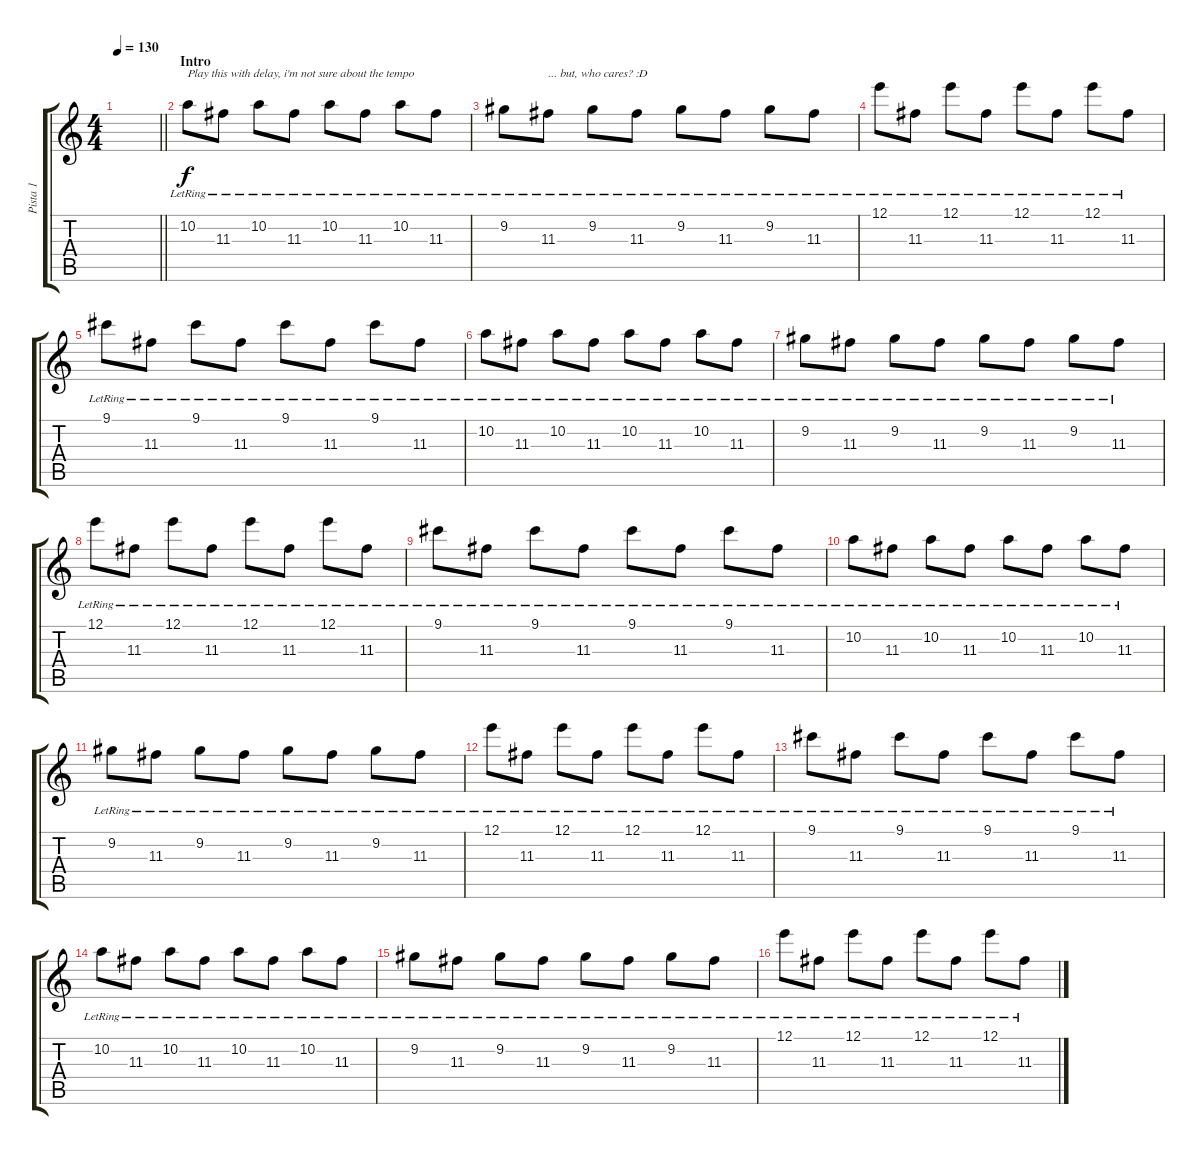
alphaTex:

\track ("Pista 1" "Pista 1") {instrument overdrivenguitar}
\staff {score tabs}
\tuning (E4 B3 G3 D3 A2 D2) {hide}
\ts (4 4)
\tempo 130
\clef g2
\barLineRight lightlight
\ks c
|
\section ("" "Intro")
10.2{lr}.8{txt "Play this with delay, i'm not sure about the tempo" instrument electricguitarjazz} 11.3{lr}.8 10.2{lr}.8 11.3{lr}.8 10.2{lr}.8 11.3{lr}.8 10.2{lr}.8 11.3{lr}.8 |
9.2{lr}.8 11.3{lr}.8{txt "... but, who cares? :D"} 9.2{lr}.8 11.3{lr}.8 9.2{lr}.8 11.3{lr}.8 9.2{lr}.8 11.3{lr}.8 |
12.1{lr}.8 11.3{lr}.8 12.1{lr}.8 11.3{lr}.8 12.1{lr}.8 11.3{lr}.8 12.1{lr}.8 11.3{lr}.8 |
9.1{lr}.8 11.3{lr}.8 9.1{lr}.8 11.3{lr}.8 9.1{lr}.8 11.3{lr}.8 9.1{lr}.8 11.3{lr}.8 |
10.2{lr}.8{instrument electricguitarjazz} 11.3{lr}.8 10.2{lr}.8 11.3{lr}.8 10.2{lr}.8 11.3{lr}.8 10.2{lr}.8 11.3{lr}.8 |
9.2{lr}.8 11.3{lr}.8 9.2{lr}.8 11.3{lr}.8 9.2{lr}.8 11.3{lr}.8 9.2{lr}.8 11.3{lr}.8 |
12.1{lr}.8 11.3{lr}.8 12.1{lr}.8 11.3{lr}.8 12.1{lr}.8 11.3{lr}.8 12.1{lr}.8 11.3{lr}.8 |
9.1{lr}.8 11.3{lr}.8 9.1{lr}.8 11.3{lr}.8 9.1{lr}.8 11.3{lr}.8 9.1{lr}.8 11.3{lr}.8 |
10.2{lr}.8{instrument electricguitarjazz} 11.3{lr}.8 10.2{lr}.8 11.3{lr}.8 10.2{lr}.8 11.3{lr}.8 10.2{lr}.8 11.3{lr}.8 |
9.2{lr}.8 11.3{lr}.8 9.2{lr}.8 11.3{lr}.8 9.2{lr}.8 11.3{lr}.8 9.2{lr}.8 11.3{lr}.8 |
12.1{lr}.8 11.3{lr}.8 12.1{lr}.8 11.3{lr}.8 12.1{lr}.8 11.3{lr}.8 12.1{lr}.8 11.3{lr}.8 |
9.1{lr}.8 11.3{lr}.8 9.1{lr}.8 11.3{lr}.8 9.1{lr}.8 11.3{lr}.8 9.1{lr}.8 11.3{lr}.8 |
10.2{lr}.8{instrument electricguitarjazz} 11.3{lr}.8 10.2{lr}.8 11.3{lr}.8 10.2{lr}.8 11.3{lr}.8 10.2{lr}.8 11.3{lr}.8 |
9.2{lr}.8 11.3{lr}.8 9.2{lr}.8 11.3{lr}.8 9.2{lr}.8 11.3{lr}.8 9.2{lr}.8 11.3{lr}.8 |
12.1{lr}.8 11.3{lr}.8 12.1{lr}.8 11.3{lr}.8 12.1{lr}.8 11.3{lr}.8 12.1{lr}.8 11.3{lr}.8
